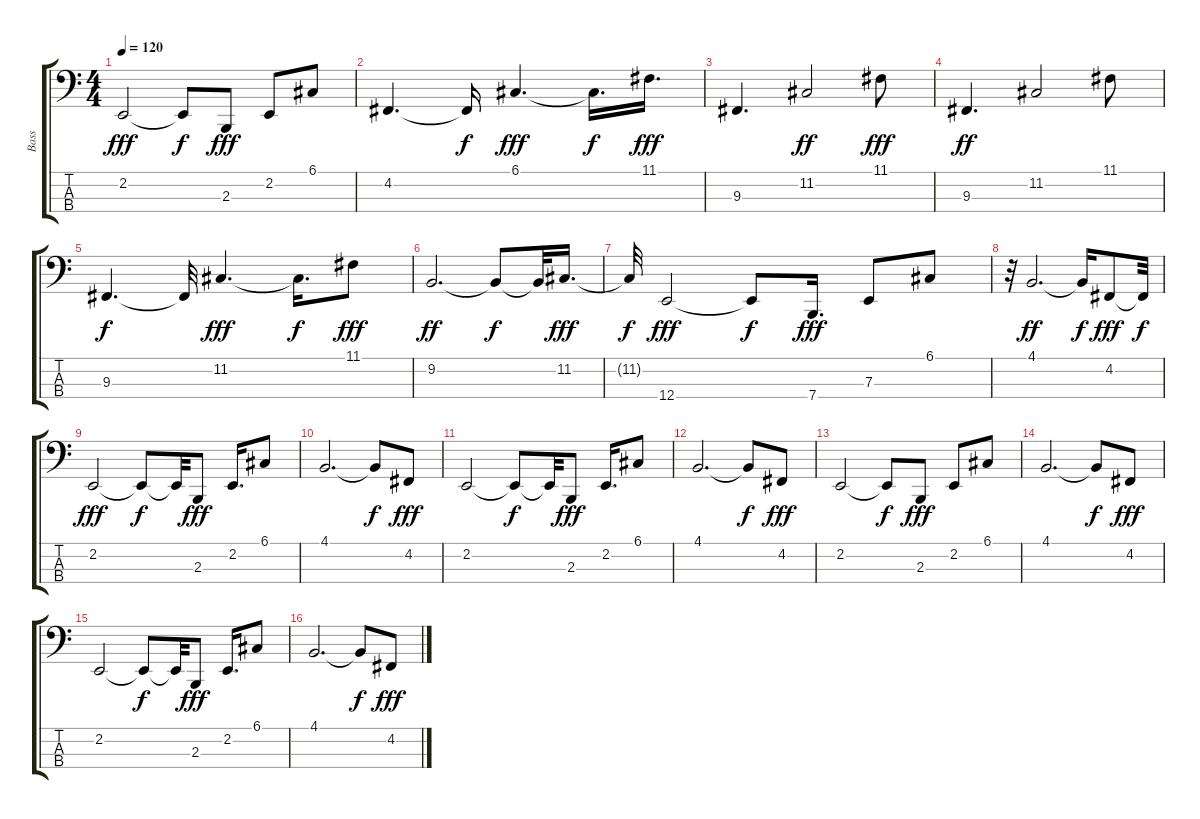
\track ("Bass" "Bass") {instrument tangoaccordion}
\staff {score tabs}
\tuning (G2 D2 A1 E1) {hide}
\ts (4 4)
\tempo 120
\clef f4
\ks c
2.2.2{dy fff} 2.2{t}.8{dy f} 2.3.8{dy fff} 2.2.8 6.1.8 |
4.2.4{d} 4.2{t}.16{dy f} 6.1.4{d dy fff} 6.1{t}.16{d dy f} 11.1.16{d dy fff} |
9.3.4{d} 11.2.2{dy ff} 11.1.8{dy fff} |
9.3.4{d dy ff} 11.2.2 11.1.8 |
9.3.4{d dy f} 9.3{t}.32 11.2.4{d dy fff} 11.2{t}.16{d dy f} 11.1.8{dy fff} |
9.2.2{d dy ff} 9.2{t}.8{dy f} 9.2{t}.32 11.2.16{d dy fff} |
11.2{t}.32{dy f} 12.4.2{dy fff} 12.4{t}.8{dy f} 7.4.16{d dy fff} 7.3.8 6.1.8 |
r.32 4.1.2{d dy ff} 4.1{t}.16{dy f} 4.2.8{dy fff} 4.2{t}.32{dy f} |
2.2.2{dy fff} 2.2{t}.8{dy f} 2.2{t}.32 2.3.8{dy fff} 2.2.16{d} 6.1.8 |
4.1.2{d} 4.1{t}.8{dy f} 4.2.8{dy fff} |
2.2.2 2.2{t}.8{dy f} 2.2{t}.32 2.3.8{dy fff} 2.2.16{d} 6.1.8 |
4.1.2{d} 4.1{t}.8{dy f} 4.2.8{dy fff} |
2.2.2 2.2{t}.8{dy f} 2.3.8{dy fff} 2.2.8 6.1.8 |
4.1.2{d} 4.1{t}.8{dy f} 4.2.8{dy fff} |
2.2.2 2.2{t}.8{dy f} 2.2{t}.32 2.3.8{dy fff} 2.2.16{d} 6.1.8 |
4.1.2{d} 4.1{t}.8{dy f} 4.2.8{dy fff}
